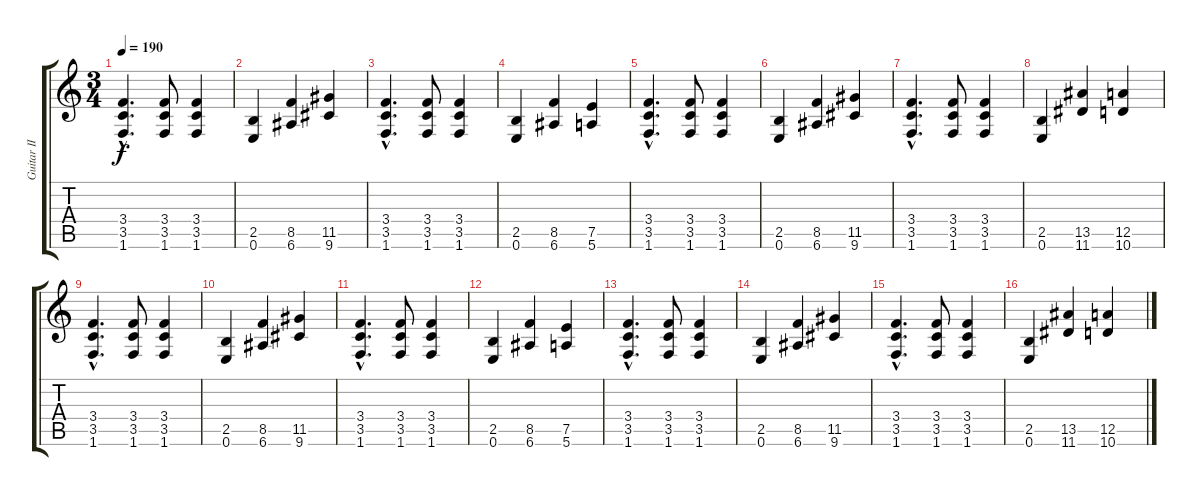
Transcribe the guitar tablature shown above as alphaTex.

\track ("Guitar II" "Guitar II") {instrument distortionguitar}
\staff {score tabs}
\tuning (E4 B3 G3 D3 A2 E2) {hide}
\ts (3 4)
\tempo 190
\clef g2
\ks c
(3.4{hac} 3.5{hac} 1.6{hac}).4{d dy f} (3.4 3.5 1.6).8 (3.4 3.5 1.6).4 |
(2.5 0.6).4 (8.5 6.6).4 (11.5 9.6).4 |
(3.4{hac} 3.5{hac} 1.6{hac}).4{d} (3.4 3.5 1.6).8 (3.4 3.5 1.6).4 |
(2.5 0.6).4 (8.5 6.6).4 (7.5 5.6).4 |
(3.4{hac} 3.5{hac} 1.6{hac}).4{d} (3.4 3.5 1.6).8 (3.4 3.5 1.6).4 |
(2.5 0.6).4 (8.5 6.6).4 (11.5 9.6).4 |
(3.4{hac} 3.5{hac} 1.6{hac}).4{d} (3.4 3.5 1.6).8 (3.4 3.5 1.6).4 |
(2.5 0.6).4 (13.5 11.6).4 (12.5 10.6).4 |
(3.4{hac} 3.5{hac} 1.6{hac}).4{d} (3.4 3.5 1.6).8 (3.4 3.5 1.6).4 |
(2.5 0.6).4 (8.5 6.6).4 (11.5 9.6).4 |
(3.4{hac} 3.5{hac} 1.6{hac}).4{d} (3.4 3.5 1.6).8 (3.4 3.5 1.6).4 |
(2.5 0.6).4 (8.5 6.6).4 (7.5 5.6).4 |
(3.4{hac} 3.5{hac} 1.6{hac}).4{d} (3.4 3.5 1.6).8 (3.4 3.5 1.6).4 |
(2.5 0.6).4 (8.5 6.6).4 (11.5 9.6).4 |
(3.4{hac} 3.5{hac} 1.6{hac}).4{d} (3.4 3.5 1.6).8 (3.4 3.5 1.6).4 |
(2.5 0.6).4 (13.5 11.6).4 (12.5 10.6).4
